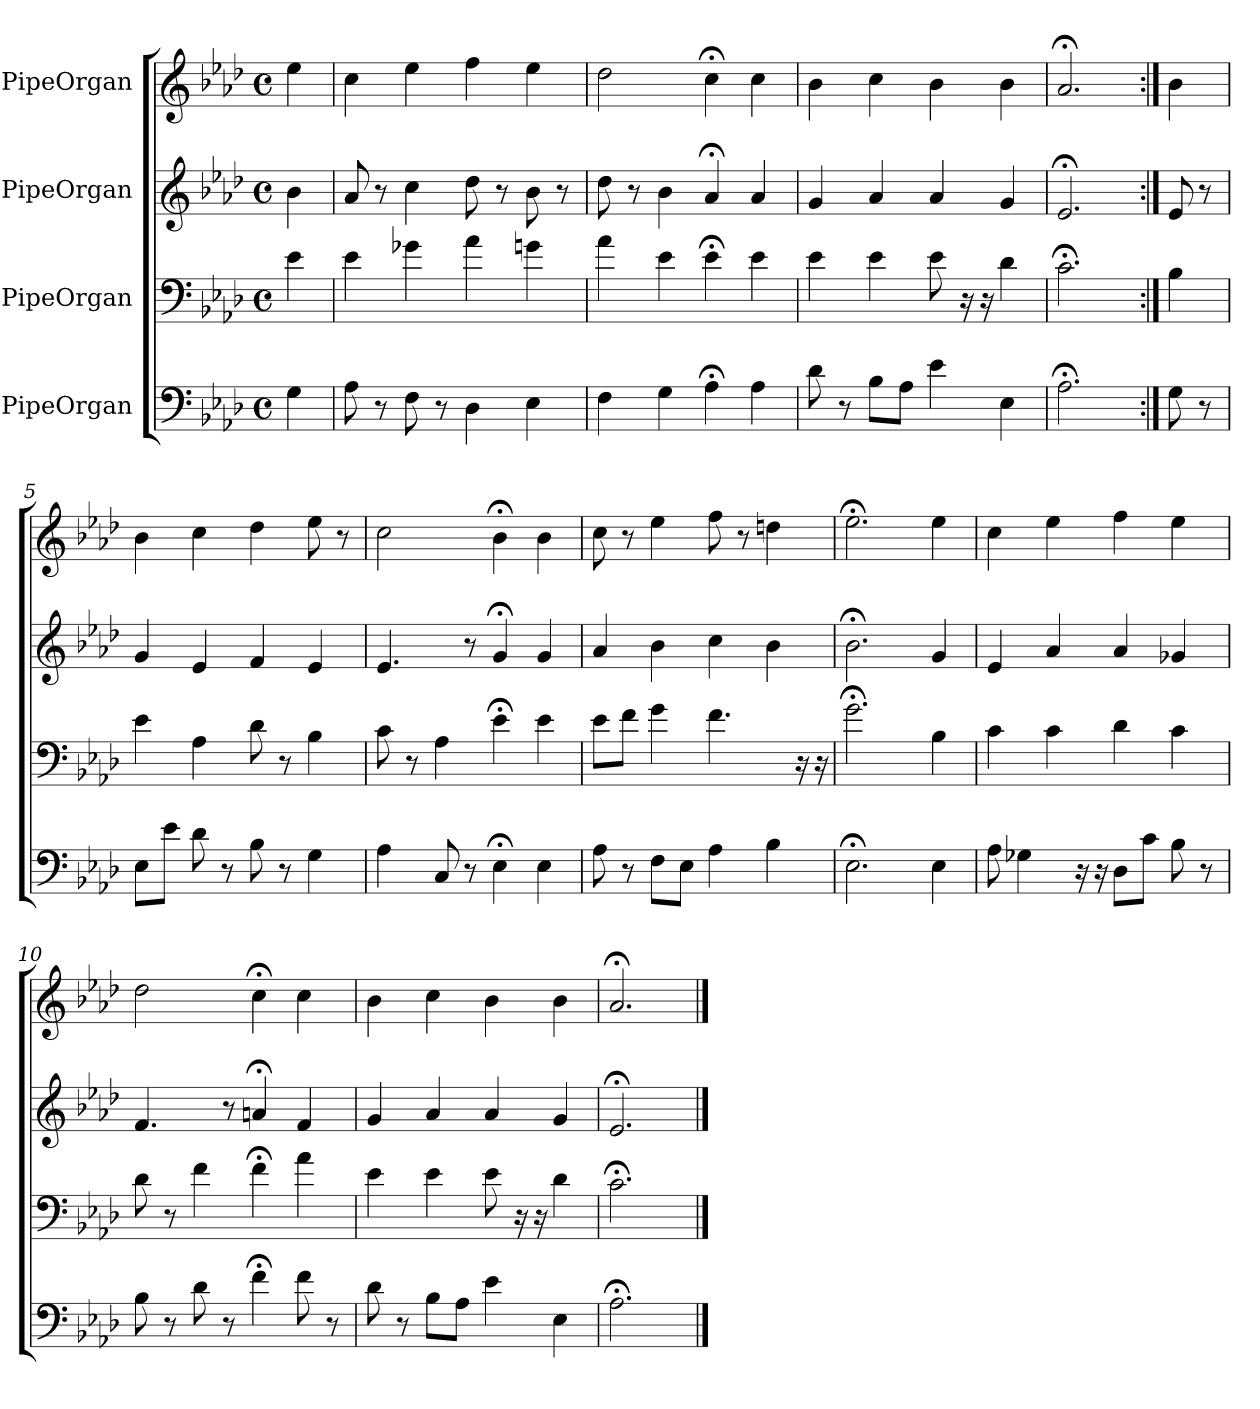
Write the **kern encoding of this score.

**kern	**kern	**kern	**kern
*part4	*part3	*part2	*part1
*staff4	*staff3	*staff2	*staff1
*I"PipeOrgan	*I"PipeOrgan	*I"PipeOrgan	*I"PipeOrgan
*clefF4	*clefF4	*clefG2	*clefG2
*k[b-e-a-d-]	*k[b-e-a-d-]	*k[b-e-a-d-]	*k[b-e-a-d-]
*A-:	*A-:	*A-:	*A-:
*M4/4	*M4/4	*M4/4	*M4/4
*met(c)	*met(c)	*met(c)	*met(c)
*MM60	*MM60	*MM60	*MM60
=	=	=	=
4G	4e-	4b-	4ee-
=1	=1	=1	=1
8A-	4e-	8a-	4cc
8r	.	8r	.
8F	4g-X	4cc	4ee-
8r	.	.	.
4D-	4a-	8dd-	4ff
.	.	8r	.
4E-	4gn	8b-	4ee-
.	.	8r	.
=2	=2	=2	=2
4F	4a-	8dd-	2dd-
.	.	8r	.
4G	4e-	4b-	.
4A-;<	4e-;<	4a-;<	4cc;<
4A-	4e-	4a-	4cc
=3	=3	=3	=3
8d-	4e-	4g	4b-
8r	.	.	.
8B-\L	4e-	4a-	4cc
8A-\J	.	.	.
4e-	8e-	4a-	4b-
.	16r	.	.
.	16r	.	.
4E-	4d-	4g	4b-
=4	=4	=4	=4
2.A-;<	2.c;<	2.e-;<	2.a-;<
=:|!	=:|!	=:|!	=:|!
8G	4B-	8e-	4b-
8r	.	8r	.
=5	=5	=5	=5
8E-\L	4e-	4g	4b-
8e-\J	.	.	.
8d-	4A-	4e-	4cc
8r	.	.	.
8B-	8d-	4f	4dd-
8r	8r	.	.
4G	4B-	4e-	8ee-
.	.	.	8r
=6	=6	=6	=6
4A-	8c	4.e-	2cc
.	8r	.	.
8C	4A-	.	.
8r	.	8r	.
4E-;<	4e-;<	4g;<	4b-;<
4E-	4e-	4g	4b-
=7	=7	=7	=7
8A-	8e-\L	4a-	8cc
8r	8f\J	.	8r
8F\L	4g	4b-	4ee-
8E-\J	.	.	.
4A-	4.f	4cc	8ff
.	.	.	8r
4B-	.	4b-	4ddn
.	16r	.	.
.	16r	.	.
=8	=8	=8	=8
2.E-;<	2.g;<	2.b-;<	2.ee-;<
4E-	4B-	4g	4ee-
=9	=9	=9	=9
8A-	4c	4e-	4cc
4G-X	.	.	.
.	4c	4a-	4ee-
16r	.	.	.
16r	.	.	.
8D-\L	4d-	4a-	4ff
8c\J	.	.	.
8B-	4c	4g-X	4ee-
8r	.	.	.
=10	=10	=10	=10
8B-	8d-	4.f	2dd-
8r	8r	.	.
8d-	4f	.	.
8r	.	8r	.
4f;<	4f;<	4an;<	4cc;<
8f	4a-	4f	4cc
8r	.	.	.
=11	=11	=11	=11
8d-	4e-	4g	4b-
8r	.	.	.
8B-\L	4e-	4a-	4cc
8A-\J	.	.	.
4e-	8e-	4a-	4b-
.	16r	.	.
.	16r	.	.
4E-	4d-	4g	4b-
=12	=12	=12	=12
2.A-;<	2.c;<	2.e-;<	2.a-;<
==	==	==	==
*-	*-	*-	*-
